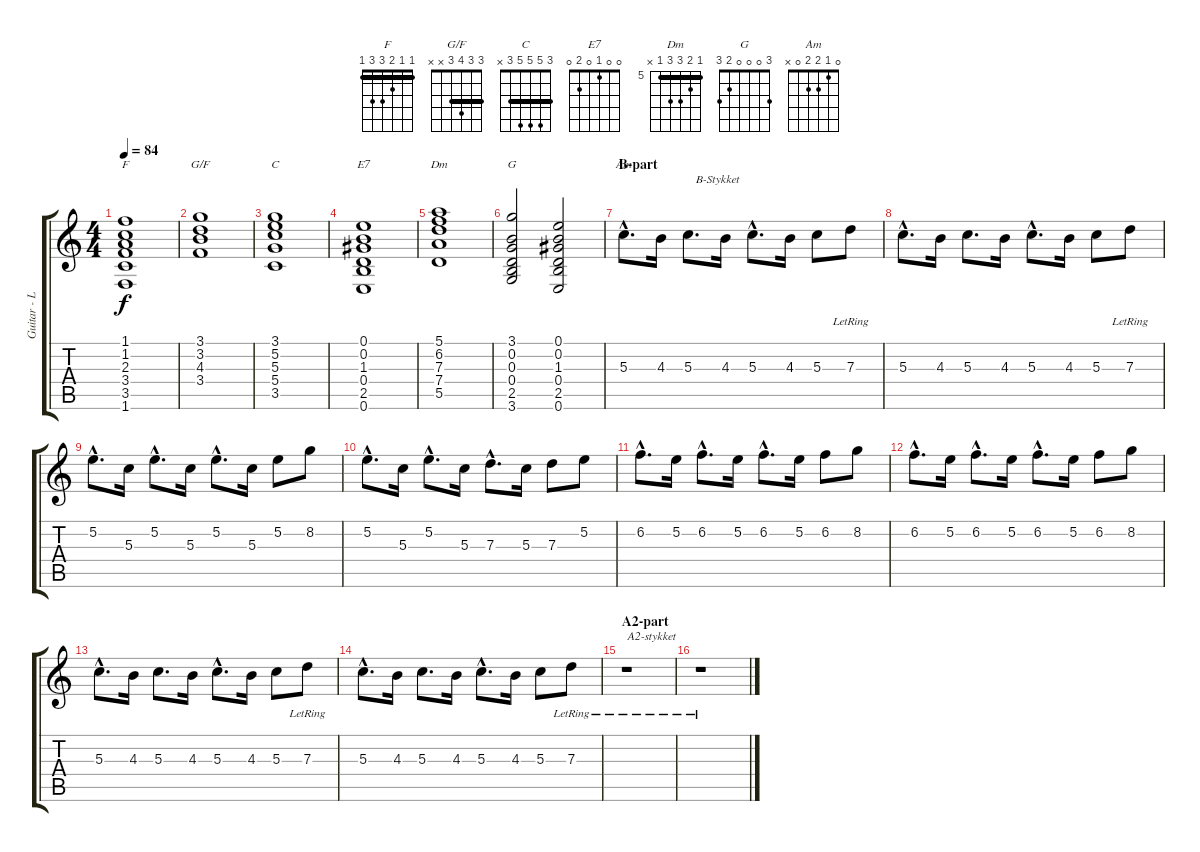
\track ("Guitar - Lead" "Guitar - L") {instrument distortionguitar}
\staff {score tabs}
\tuning (E4 B3 G3 D3 A2 E2) {hide}
\chord ("F" 1 1 2 3 3 1) {barre 1}
\chord ("G/F" 3 3 4 3 x x) {barre 3}
\chord ("C" 3 5 5 5 3 x) {barre 3}
\chord ("E7" 0 0 1 0 2 0)
\chord ("Dm" 5 6 7 7 5 x) {firstfret 5 barre 5}
\chord ("G" 3 0 0 0 2 3)
\chord ("Am" 0 1 2 2 0 x)
\ts (4 4)
\tempo 84
\clef g2
\ks c
(1.1 1.2 2.3 3.4 3.5 1.6).1{ch "F" dy f} |
(3.1 3.2 4.3 3.4).1{ch "G/F"} |
(3.1 5.2 5.3 5.4 3.5).1{ch "C"} |
(0.1 0.2 1.3 0.4 2.5 0.6).1{ch "E7"} |
(5.1 6.2 7.3 7.4 5.5).1{ch "Dm"} |
(3.1 0.2 0.3 0.4 2.5 3.6).2{ch "G"} (0.1 0.2 1.3 0.4 2.5 0.6).2 |
\section ("" "B-part")
5.3{hac}.8{d ch "Am" txt "                        B-Stykket"} 4.3.16 5.3.8{d} 4.3.16 5.3{hac}.8{d} 4.3.16 5.3.8 7.3{lr}.8 |
5.3{hac}.8{d} 4.3.16 5.3.8{d} 4.3.16 5.3{hac}.8{d} 4.3.16 5.3.8 7.3{lr}.8 |
5.2{hac}.8{d} 5.3.16 5.2{hac}.8{d} 5.3.16 5.2{hac}.8{d} 5.3.16 5.2.8 8.2.8 |
5.2{hac}.8{d} 5.3.16 5.2{hac}.8{d} 5.3.16 7.3{hac}.8{d} 5.3.16 7.3.8 5.2.8 |
6.2{hac}.8{d} 5.2.16 6.2{hac}.8{d} 5.2.16 6.2{hac}.8{d} 5.2.16 6.2.8 8.2.8 |
6.2{hac}.8{d} 5.2.16 6.2{hac}.8{d} 5.2.16 6.2{hac}.8{d} 5.2.16 6.2.8 8.2.8 |
5.3{hac}.8{d} 4.3.16 5.3.8{d} 4.3.16 5.3{hac}.8{d} 4.3.16 5.3.8 7.3{lr}.8 |
5.3{hac}.8{d} 4.3.16 5.3.8{d} 4.3.16 5.3{hac}.8{d} 4.3.16 5.3.8 7.3{lr}.8 |
\section ("" "A2-part")
r.1{txt "A2-stykket"} |
r.1
